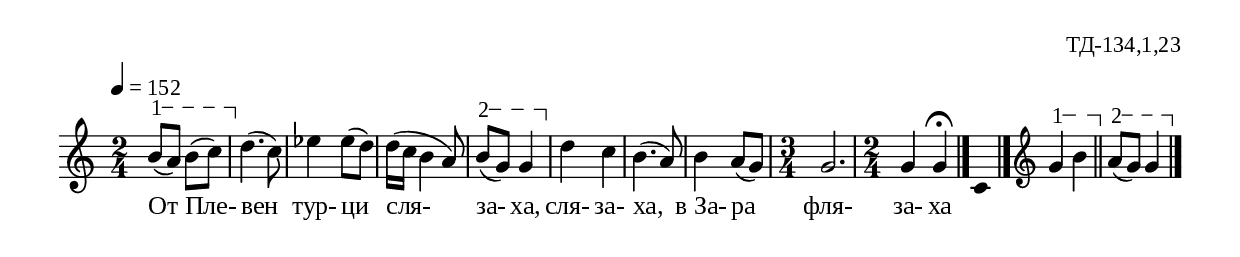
%{
TD_134_1_23
%}

\include "td-preamble.ly"

\score {
\relative c'' {
 \tempo 4 = 152
  \time 2/4
\varA  
 b8\startTextSpan([ a]) b8([ c\stopTextSpan]) | 
 d4.( c8) | ees4 ees8([ d]) | d16([ c] b4 a8) | 
\varB 
 b8\startTextSpan([ g]) g4\stopTextSpan | 
 d'4 c | b4.( a8) | b4 a8([ g]) | \time 3/4 g2. | \time 2/4 g4 g\fermata
 \bar "|." 
 s4 \fixB c, \fixC
 \bar "|."
 \endm
 \varA  
 g'4\startTextSpan b4\stopTextSpan \bar "||"
 \varB 
 a8\startTextSpan([ g]) g4\stopTextSpan 
 \bar "|."
}
\addlyrics { От Пле- вен тур- ци сля- за- ха, сля- за- ха, "в За-" ра фля- за- ха }
%
\layout {
  indent = #0
  line-width = 190\mm
  ragged-right=##f
}
%
\midi { 
	\context {
		\Score
		tempoWholesPerMinute = #(ly:make-moment 152 4)
		}
	}
}
%
\header{
  opus = "ТД-134,1,23"
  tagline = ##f
}


